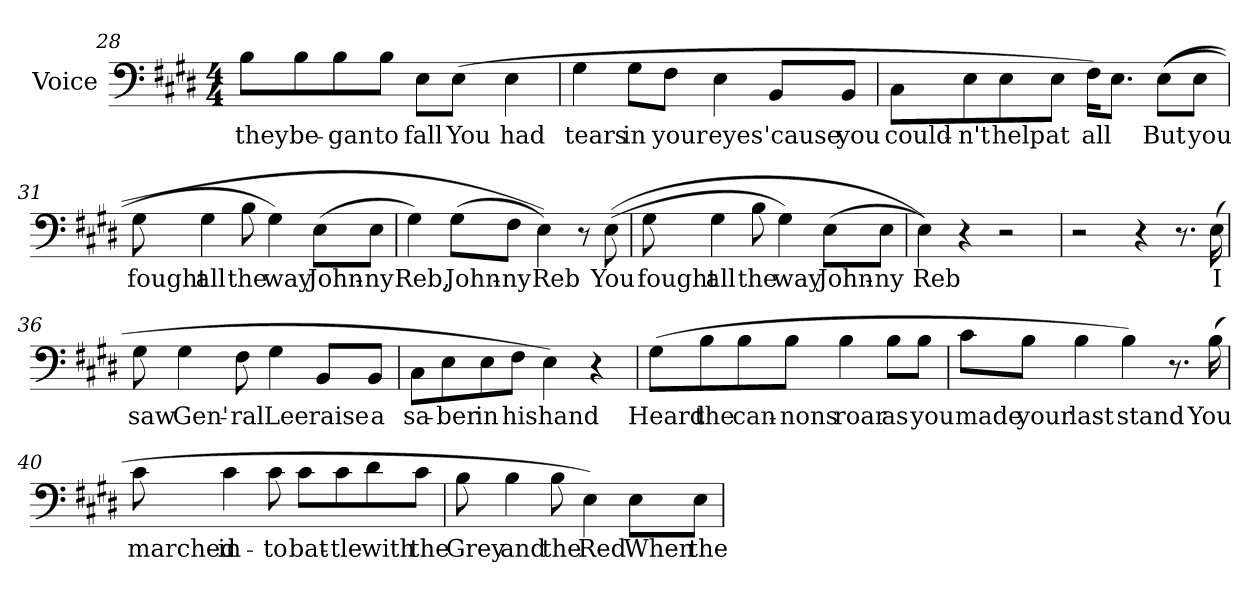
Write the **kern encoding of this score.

**kern	**text
*part1	*part1
*staff1	*staff1
*I"Voice	*
*I'Voice	*
!!LO:LB:g=z
*clefF4	*
*k[f#c#g#d#]	*
*E:	*
*M4/4	*
=28	=28
!	!LO:LY:b:color=#000000
8Bi\L	they
!	!LO:LY:b:color=#000000
8Bi\	be-
!	!LO:LY:b:color=#000000
8Bi\	-gan
!	!LO:LY:b:color=#000000
8Bi\J	to
!	!LO:LY:b:color=#000000
8Ei\L	fall
!	!LO:LY:b:color=#000000
(8Ei\J	You
!	!LO:LY:b:color=#000000
4Ei\	had
=29	=29
!	!LO:LY:b:color=#000000
4G#i\	tears
!	!LO:LY:b:color=#000000
8G#i\L	in
!	!LO:LY:b:color=#000000
8F#i\J	your
!	!LO:LY:b:color=#000000
4Ei\	eyes
!	!LO:LY:b:color=#000000
8BBi/L	'cause
!	!LO:LY:b:color=#000000
8BBi/J	you
=30	=30
!	!LO:LY:b:color=#000000
8C#i\L	could-
!	!LO:LY:b:color=#000000
8Ei\	-n't
!	!LO:LY:b:color=#000000
8Ei\	help
!	!LO:LY:b:color=#000000
8Ei\J	at
!	!LO:LY:b:color=#000000
16F#i\KL)	all
8.Ei\J	.
!	!LO:LY:b:color=#000000
((8Ei\L	But
!	!LO:LY:b:color=#000000
8Ei\J	you
!!LO:LB:g=z
=31	=31
!	!LO:LY:b:color=#000000
8G#i\	fought
!	!LO:LY:b:color=#000000
4G#i\	all
!	!LO:LY:b:color=#000000
8Bi\	the
!	!LO:LY:b:color=#000000
4G#i\)	way
!	!LO:LY:b:color=#000000
(8Ei\L	John-
!	!LO:LY:b:color=#000000
8Ei\J	-ny
=32	=32
!	!LO:LY:b:color=#000000
4G#i\)	Reb,
!	!LO:LY:b:color=#000000
(8G#i\L	John-
!	!LO:LY:b:color=#000000
8F#i\J	-ny
!	!LO:LY:b:color=#000000
4Ei\))	Reb
8r	.
!	!LO:LY:b:color=#000000
((8Ei\	You
=33	=33
!	!LO:LY:b:color=#000000
8G#i\	fought
!	!LO:LY:b:color=#000000
4G#i\	all
!	!LO:LY:b:color=#000000
8Bi\	the
!	!LO:LY:b:color=#000000
4G#i\)	way
!	!LO:LY:b:color=#000000
(8Ei\L	John-
!	!LO:LY:b:color=#000000
8Ei\J	-ny
=34	=34
!	!LO:LY:b:color=#000000
4Ei\))	Reb
4r	.
2r	.
!!LO:PB:g=z
=35	=35
2r	.
4r	.
8.r	.
!	!LO:LY:b:color=#000000
(16Ei\	I
=36	=36
!	!LO:LY:b:color=#000000
8G#i\	saw
!	!LO:LY:b:color=#000000
4G#i\	Gen'-
!	!LO:LY:b:color=#000000
8F#i\	-ral
!	!LO:LY:b:color=#000000
4G#i\	Lee
!	!LO:LY:b:color=#000000
8BBi/L	raise
!	!LO:LY:b:color=#000000
8BBi/J	a
=37	=37
!	!LO:LY:b:color=#000000
8C#i\L	sa-
!	!LO:LY:b:color=#000000
8Ei\	-ber
!	!LO:LY:b:color=#000000
8Ei\	in
!	!LO:LY:b:color=#000000
8F#i\J	his
!	!LO:LY:b:color=#000000
4Ei\)	hand
4r	.
!!LO:LB:g=z
=38	=38
!	!LO:LY:b:color=#000000
(8G#i\L	Heard
!	!LO:LY:b:color=#000000
8Bi\	the
!	!LO:LY:b:color=#000000
8Bi\	can-
!	!LO:LY:b:color=#000000
8Bi\J	-nons
!	!LO:LY:b:color=#000000
4Bi\	roar
!	!LO:LY:b:color=#000000
8Bi\L	as
!	!LO:LY:b:color=#000000
8Bi\J	you
=39	=39
!	!LO:LY:b:color=#000000
8c#i\L	made
!	!LO:LY:b:color=#000000
8Bi\J	your
!	!LO:LY:b:color=#000000
4Bi\	last
!	!LO:LY:b:color=#000000
4Bi\)	stand
8.r	.
!	!LO:LY:b:color=#000000
(16Bi\	You
=40	=40
!	!LO:LY:b:color=#000000
8c#i\	marched
!	!LO:LY:b:color=#000000
4c#i\	in-
!	!LO:LY:b:color=#000000
8c#i\	-to
!	!LO:LY:b:color=#000000
8c#i\L	bat-
!	!LO:LY:b:color=#000000
8c#i\	-tle
!	!LO:LY:b:color=#000000
8d#i\	with
!	!LO:LY:b:color=#000000
8c#i\J	the
!!LO:LB:g=z
=41	=41
!	!LO:LY:b:color=#000000
8Bi\	Grey
!	!LO:LY:b:color=#000000
4Bi\	and
!	!LO:LY:b:color=#000000
8Bi\	the
!	!LO:LY:b:color=#000000
4Ei\)	Red
!	!LO:LY:b:color=#000000
8Ei\L	When
!	!LO:LY:b:color=#000000
8Ei\J	the
=	=
*-	*-
